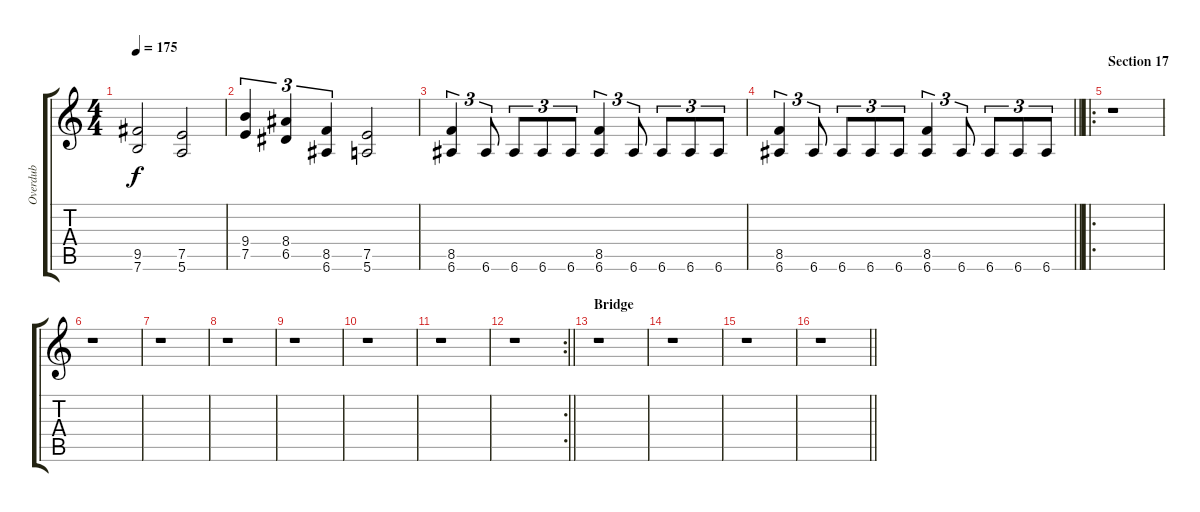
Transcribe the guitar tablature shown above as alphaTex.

\track ("Overdub" "Overdub") {instrument distortionguitar}
\staff {score tabs}
\tuning (E4 B3 G3 D3 A2 E2) {hide}
\ts (4 4)
\tempo 175
\clef g2
\ks c
(9.5 7.6).2{dy f} (7.5 5.6).2 |
(9.4 7.5).4{tu (3 2)} (8.4 6.5).4{tu (3 2)} (8.5 6.6).4{tu (3 2)} (7.5 5.6).2 |
(8.5 6.6).4{tu (3 2) balance 16 instrument distortionguitar} 6.6.8{tu (3 2)} 6.6.8{tu (3 2)} 6.6.8{tu (3 2)} 6.6.8{tu (3 2)} (8.5 6.6).4{tu (3 2)} 6.6.8{tu (3 2)} 6.6.8{tu (3 2)} 6.6.8{tu (3 2)} 6.6.8{tu (3 2)} |
\barLineRight lightlight
(8.5 6.6).4{tu (3 2)} 6.6.8{tu (3 2)} 6.6.8{tu (3 2)} 6.6.8{tu (3 2)} 6.6.8{tu (3 2)} (8.5 6.6).4{tu (3 2)} 6.6.8{tu (3 2)} 6.6.8{tu (3 2)} 6.6.8{tu (3 2)} 6.6.8{tu (3 2)} |
\ro
\section ("" "Section 17")
r.1{balance 8} |
r.1 |
r.1 |
r.1 |
r.1 |
r.1 |
r.1 |
\rc 2
\barLineRight lightlight
r.1 |
\section ("" "Bridge")
r.1 |
r.1 |
r.1 |
\barLineRight lightlight
r.1
